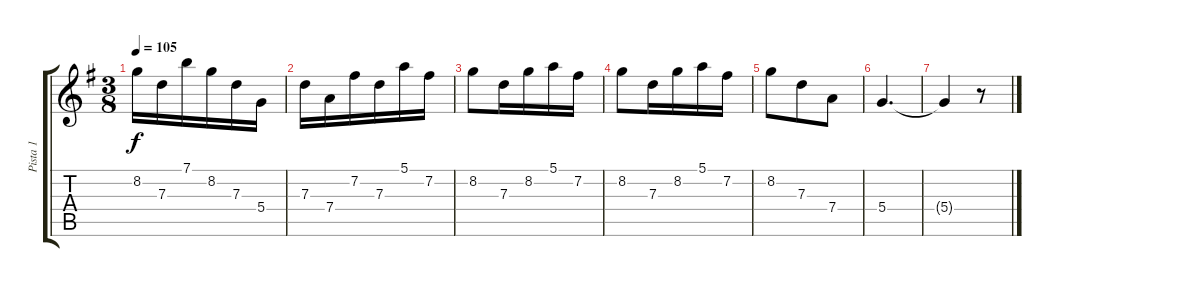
\track ("Pista 1" "Pista 1") {instrument acousticguitarsteel}
\staff {score tabs}
\tuning (E4 B3 G3 D3 A2 E2) {hide}
\ts (3 8)
\tempo 105
\clef g2
\ks g
8.2.16{dy f} 7.3.16 7.1.16 8.2.16 7.3.16 5.4.16 |
7.3.16 7.4.16 7.2.16 7.3.16 5.1.16 7.2.16 |
8.2.8 7.3.16 8.2.16 5.1.16 7.2.16 |
8.2.8 7.3.16 8.2.16 5.1.16 7.2.16 |
8.2.8 7.3.8 7.4.8 |
5.4.4{d} |
5.4{t}.4 r.8
